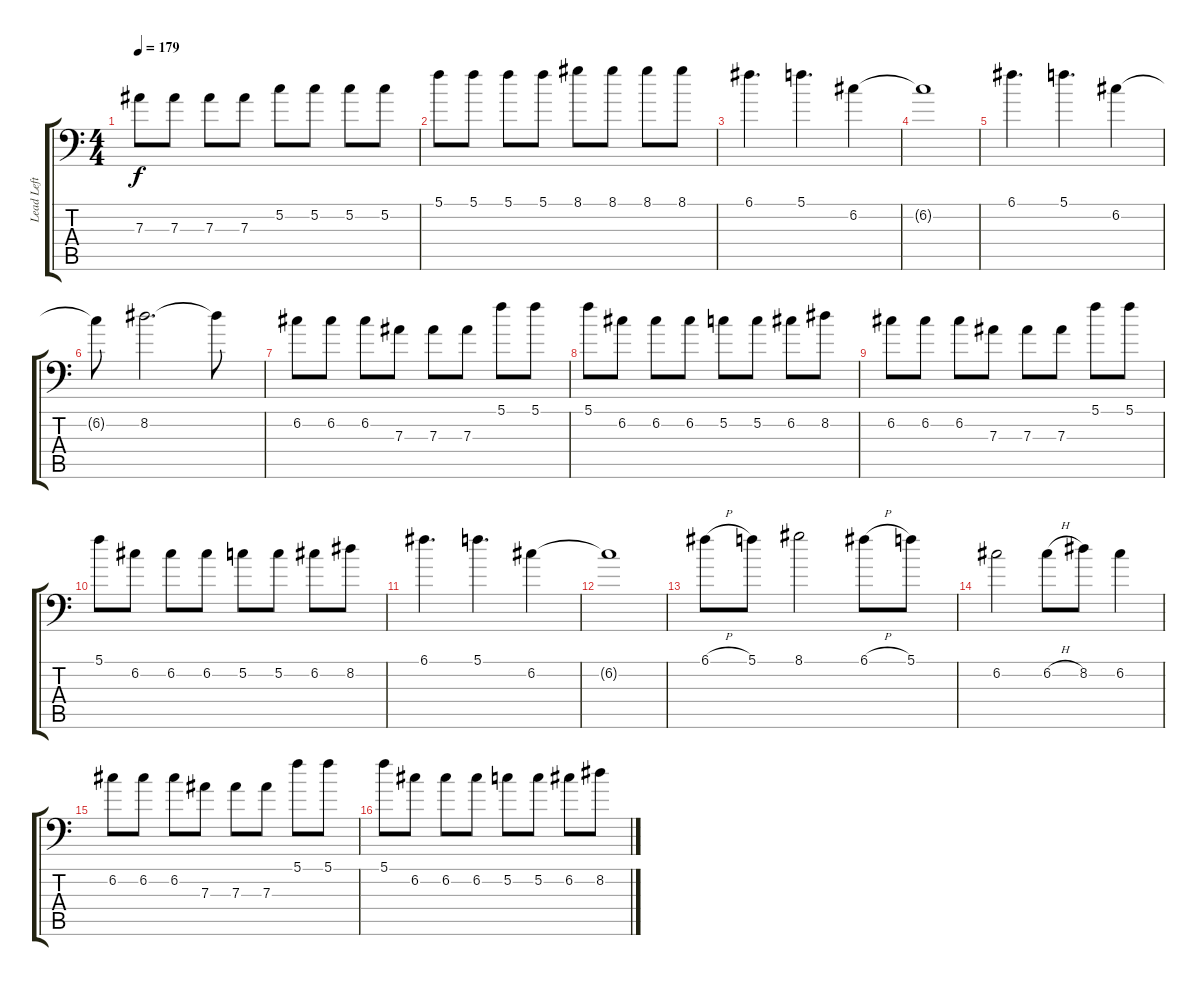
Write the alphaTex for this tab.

\track ("Lead Left 1" "Lead Left ") {instrument distortionguitar}
\staff {score tabs}
\tuning (C4 G3 Eb3 Bb2 F2 Bb1) {hide}
\ts (4 4)
\tempo 179
\clef f4
\ks c
7.3.8{dy f} 7.3.8 7.3.8 7.3.8 5.2.8 5.2.8 5.2.8 5.2.8 |
5.1.8 5.1.8 5.1.8 5.1.8 8.1.8 8.1.8 8.1.8 8.1.8 |
6.1.4{d} 5.1.4{d} 6.2.4 |
6.2{t}.1 |
6.1.4{d} 5.1.4{d} 6.2.4 |
6.2{t}.8 8.2.2{d} 8.2{t}.8 |
6.2.8 6.2.8 6.2.8 7.3.8 7.3.8 7.3.8 5.1.8 5.1.8 |
5.1.8 6.2.8 6.2.8 6.2.8 5.2.8 5.2.8 6.2.8 8.2.8 |
6.2.8 6.2.8 6.2.8 7.3.8 7.3.8 7.3.8 5.1.8 5.1.8 |
5.1.8 6.2.8 6.2.8 6.2.8 5.2.8 5.2.8 6.2.8 8.2.8 |
6.1.4{d} 5.1.4{d} 6.2.4 |
6.2{t}.1 |
6.1{h}.8 5.1.8 8.1.2 6.1{h}.8 5.1.8 |
6.2.2 6.2{h}.8 8.2.8 6.2.4 |
6.2.8 6.2.8 6.2.8 7.3.8 7.3.8 7.3.8 5.1.8 5.1.8 |
5.1.8 6.2.8 6.2.8 6.2.8 5.2.8 5.2.8 6.2.8 8.2.8
